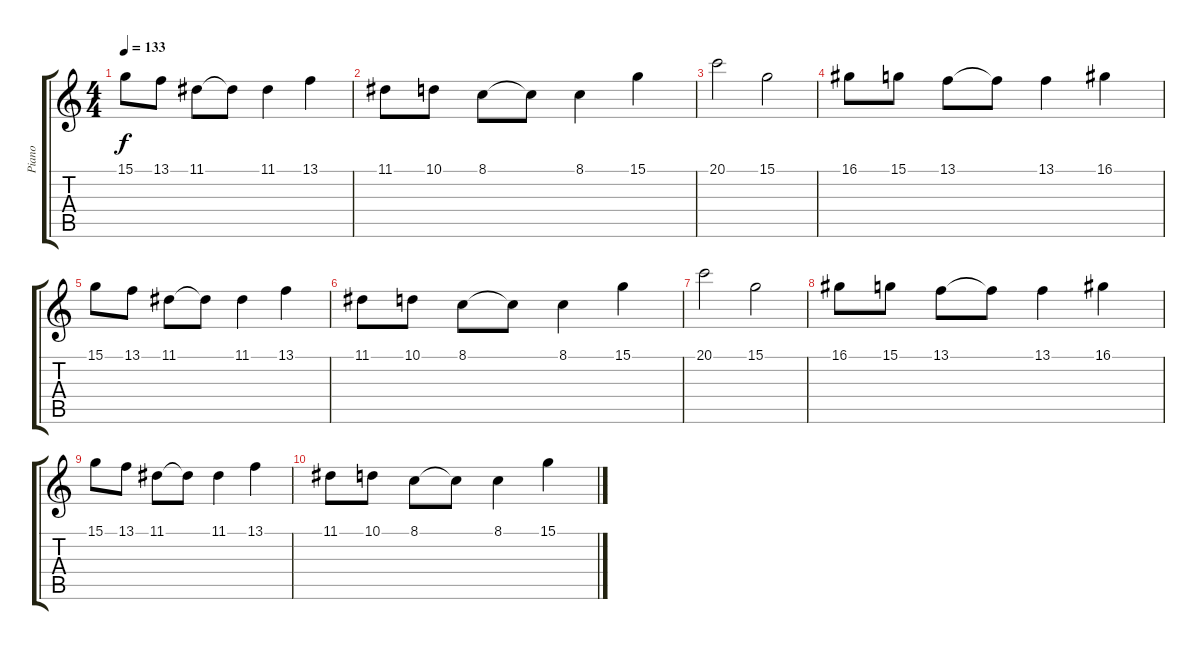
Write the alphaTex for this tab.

\track ("Piano" "Piano") {instrument acousticgrandpiano}
\staff {score tabs}
\tuning (E4 B3 G3 D3 A2 E2) {hide}
\ts (4 4)
\tempo 133
\clef g2
\ks c
15.1.8{dy f} 13.1.8 11.1.8 11.1{t}.8 11.1.4 13.1.4 |
11.1.8 10.1.8 8.1.8 8.1{t}.8 8.1.4 15.1.4 |
20.1.2 15.1.2 |
16.1.8 15.1.8 13.1.8 13.1{t}.8 13.1.4 16.1.4 |
15.1.8 13.1.8 11.1.8 11.1{t}.8 11.1.4 13.1.4 |
11.1.8 10.1.8 8.1.8 8.1{t}.8 8.1.4 15.1.4 |
20.1.2 15.1.2 |
16.1.8 15.1.8 13.1.8 13.1{t}.8 13.1.4 16.1.4 |
15.1.8 13.1.8 11.1.8 11.1{t}.8 11.1.4 13.1.4 |
11.1.8 10.1.8 8.1.8 8.1{t}.8 8.1.4 15.1.4
